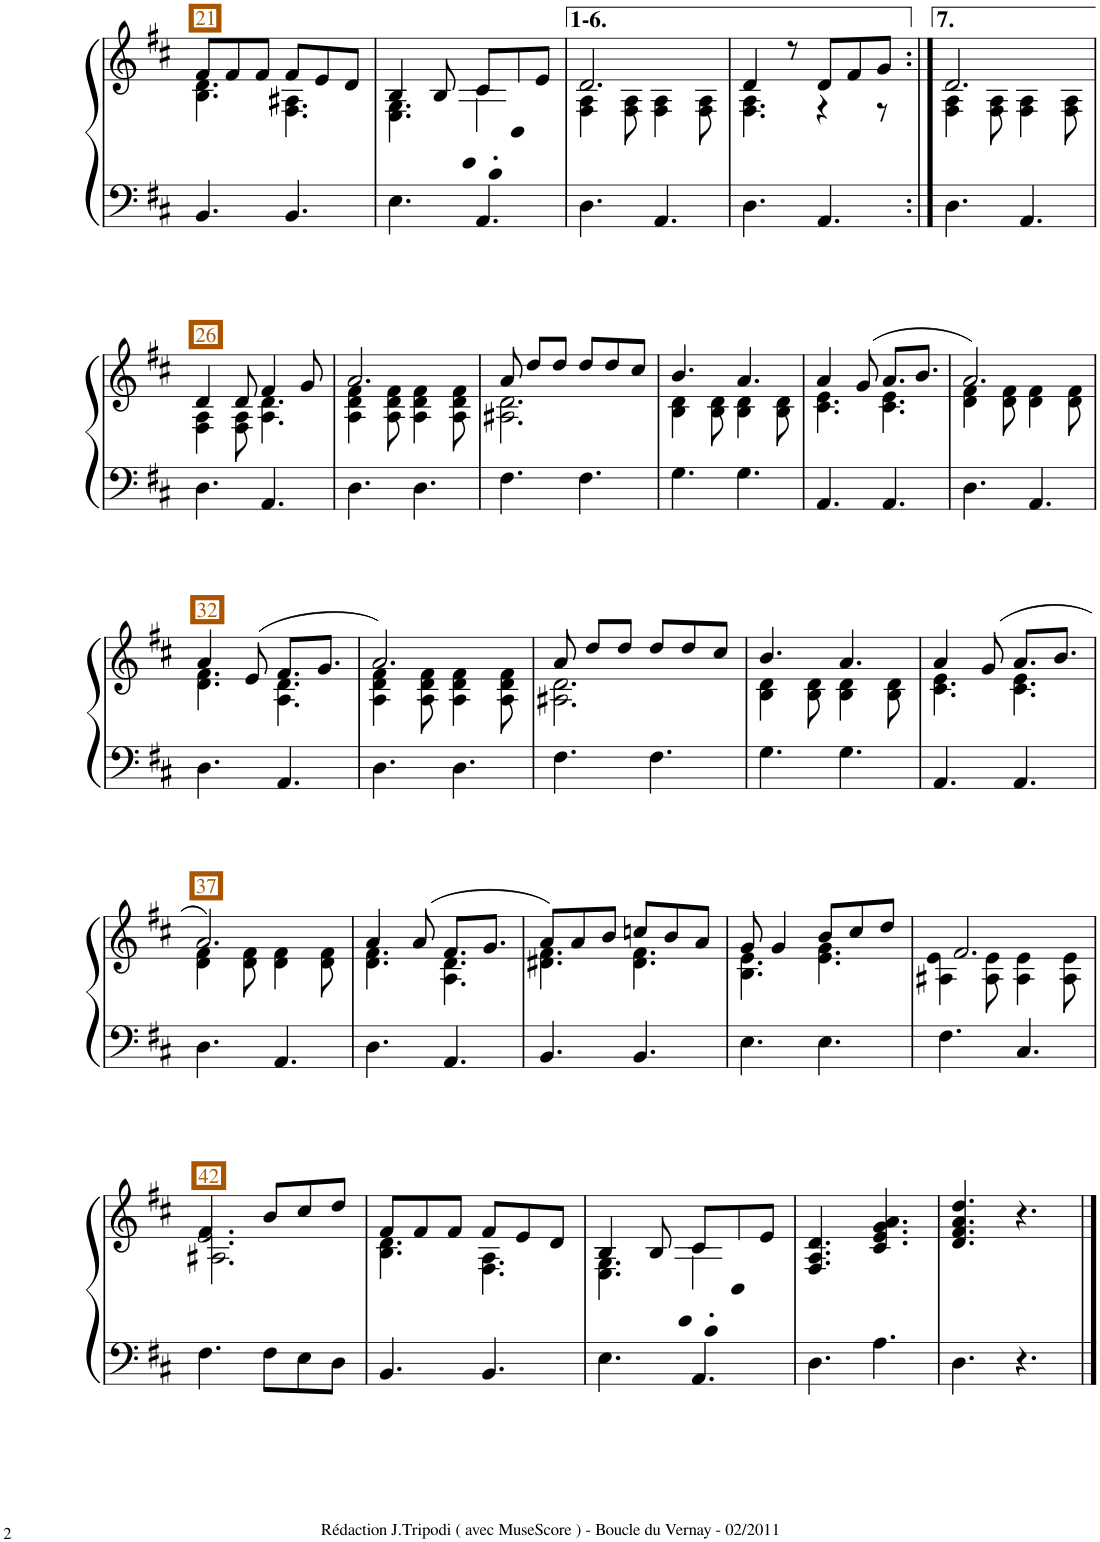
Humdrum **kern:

**kern	**kern
*part1	*part1
*staff2	*staff1
*I"Piano	*
*I'Pno	*
!!LO:PB:g=z
*clefF4	*clefG2
*k[f#c#]	*k[f#c#]
*M6/8	*M6/8
=22	=22
*	*^
!	!LO:TX:a:color=#AA5500:t=21	!
4.BB/	8f#/L	4.B\ 4.d\
.	8f#/	.
.	8f#/J	.
4.BB/	8f#/L	4.F#\ 4.A#X\
.	8e/	.
.	8d/J	.
=23	=23	=23
4.E\	4B/	4.E\ 4.G\
.	8B/	.
4.AA/	8c#/L	4.G\ 4.A\
.	8d/	.
.	8e/J	.
=24	=24	=24
4.D\	2.d/	4F#\ 4A\
.	.	8F#\ 8A\
4.AA/	.	4F#\ 4A\
.	.	8F#\ 8A\
=25	=25	=25
4.D\	4d/	4.F#\ 4.A\
.	8r	.
4.AA/	8d/L	4r
.	8f#/	.
.	8g/J	8r
=26:|!	=26:|!	=26:|!
4.D\	2.d/	4F#\ 4A\
.	.	8F#\ 8A\
4.AA/	.	4F#\ 4A\
.	.	8F#\ 8A\
!!LO:LB:g=z	!!
=27	=27	=27
!	!LO:TX:a:color=#AA5500:t=26	!
4.D\	4d/	4F#\ 4A\
.	8d/	8F#\ 8A\
4.AA/	4f#/	4.A\ 4.d\
.	8g/	.
=28	=28	=28
4.D\	2.a/	4A\ 4d\ 4f#\
.	.	8A\ 8d\ 8f#\
4.D\	.	4A\ 4d\ 4f#\
.	.	8A\ 8d\ 8f#\
=29	=29	=29
4.F#\	8a/	2.A#X\ 2.d\
.	8dd/L	.
.	8dd/J	.
4.F#\	8dd/L	.
.	8dd/	.
.	8cc#/J	.
=30	=30	=30
4.G\	4.b/	4B\ 4d\
.	.	8B\ 8d\
4.G\	4.a/	4B\ 4d\
.	.	8B\ 8d\
=31	=31	=31
4.AA/	4a/	4.c#\ 4.e\
.	(8g/	.
4.AA/	8.a/L	4.c#\ 4.e\
.	8.b/J	.
=32	=32	=32
4.D\	2.a/)	4d\ 4f#\
.	.	8d\ 8f#\
4.AA/	.	4d\ 4f#\
.	.	8d\ 8f#\
!!LO:LB:g=z	!!
=33	=33	=33
!	!LO:TX:a:color=#AA5500:t=32	!
4.D\	4a/	4.d\ 4.f#\
.	(8e/	.
4.AA/	8.f#/L	4.A\ 4.d\
.	8.g/J	.
=34	=34	=34
4.D\	2.a/)	4A\ 4d\ 4f#\
.	.	8A\ 8d\ 8f#\
4.D\	.	4A\ 4d\ 4f#\
.	.	8A\ 8d\ 8f#\
=35	=35	=35
4.F#\	8a/	2.A#X\ 2.d\
.	8dd/L	.
.	8dd/J	.
4.F#\	8dd/L	.
.	8dd/	.
.	8cc#/J	.
=36	=36	=36
4.G\	4.b/	4B\ 4d\
.	.	8B\ 8d\
4.G\	4.a/	4B\ 4d\
.	.	8B\ 8d\
=37	=37	=37
4.AA/	4a/	4.c#\ 4.e\
.	(8g/	.
4.AA/	8.a/L	4.c#\ 4.e\
.	8.b/J	.
!!LO:LB:g=z	!!
=38	=38	=38
!	!LO:TX:a:color=#AA5500:t=37	!
4.D\	2.a/)	4d\ 4f#\
.	.	8d\ 8f#\
4.AA/	.	4d\ 4f#\
.	.	8d\ 8f#\
=39	=39	=39
4.D\	4a/	4.d\ 4.f#\
.	(8a/	.
4.AA/	8.f#/L	4.A\ 4.d\
.	8.g/J	.
=40	=40	=40
4.BB/	8a/L)	4.d#X\ 4.f#\
.	8a/	.
.	8b/J	.
4.BB/	8ccn/L	4.d#\ 4.f#\
.	8b/	.
.	8a/J	.
=41	=41	=41
4.E\	8g/	4.B\ 4.e\
.	4g/	.
4.E\	8b/L	4.e\ 4.g\
.	8cc#/	.
.	8dd/J	.
=42	=42	=42
4.F#\	2.f#/	4A#X\ 4e\
.	.	8A#\ 8e\
4.C#/	.	4A#\ 4e\
.	.	8A#\ 8e\
!!LO:LB:g=z	!!
=43	=43	=43
!	!LO:TX:a:color=#AA5500:t=42	!
4.F#\	4.f#/	2.A#X\ 2.e\
8F#\L	8b/L	.
8E\	8cc#/	.
8D\J	8dd/J	.
=44	=44	=44
4.BB/	8f#/L	4.B\ 4.d\
.	8f#/	.
.	8f#/J	.
4.BB/	8f#/L	4.F#\ 4.A\
.	8e/	.
.	8d/J	.
=45	=45	=45
4.E\	4B/	4.E\ 4.G\
.	8B/	.
4.AA/	8c#/L	4.G\ 4.A\
.	8d/	.
.	8e/J	.
*	*v	*v
=46	=46
4.D\	4.F#/ 4.A/ 4.d/
4.A\	4.c#/ 4.e/ 4.g/ 4.a/
=47	=47
4.D\	4.d/ 4.f#/ 4.a/ 4.dd/
4.r	4.r
==	==
*-	*-
